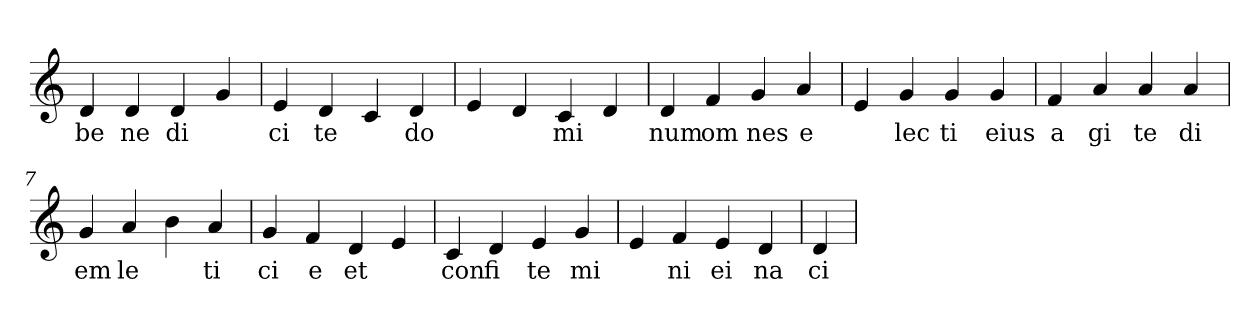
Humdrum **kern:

**kern	**text
*part1	*part1
*staff1	*staff1
*clefG2	*
=1	=1
4d	be
4d	ne
4d	di
4g	.
=2	=2
4e	ci
4d	te
4c	.
4d	do
=3	=3
4e	.
4d	.
4c	mi
4d	.
=4	=4
4d	num
4f	om
4g	nes
4a	e
=5	=5
4e	.
4g	lec
4g	ti
4g	eius
=6	=6
4f	a
4a	gi
4a	te
4a	di
=7	=7
4g	em
4a	le
4b	.
4a	ti
=8	=8
4g	ci
4f	e
4d	et
4e	.
=9	=9
4c	con
4d	fi
4e	te
4g	mi
=10	=10
4e	.
4f	ni
4e	ei
4d	na
=11	=11
4d	ci
=	=
*-	*-
